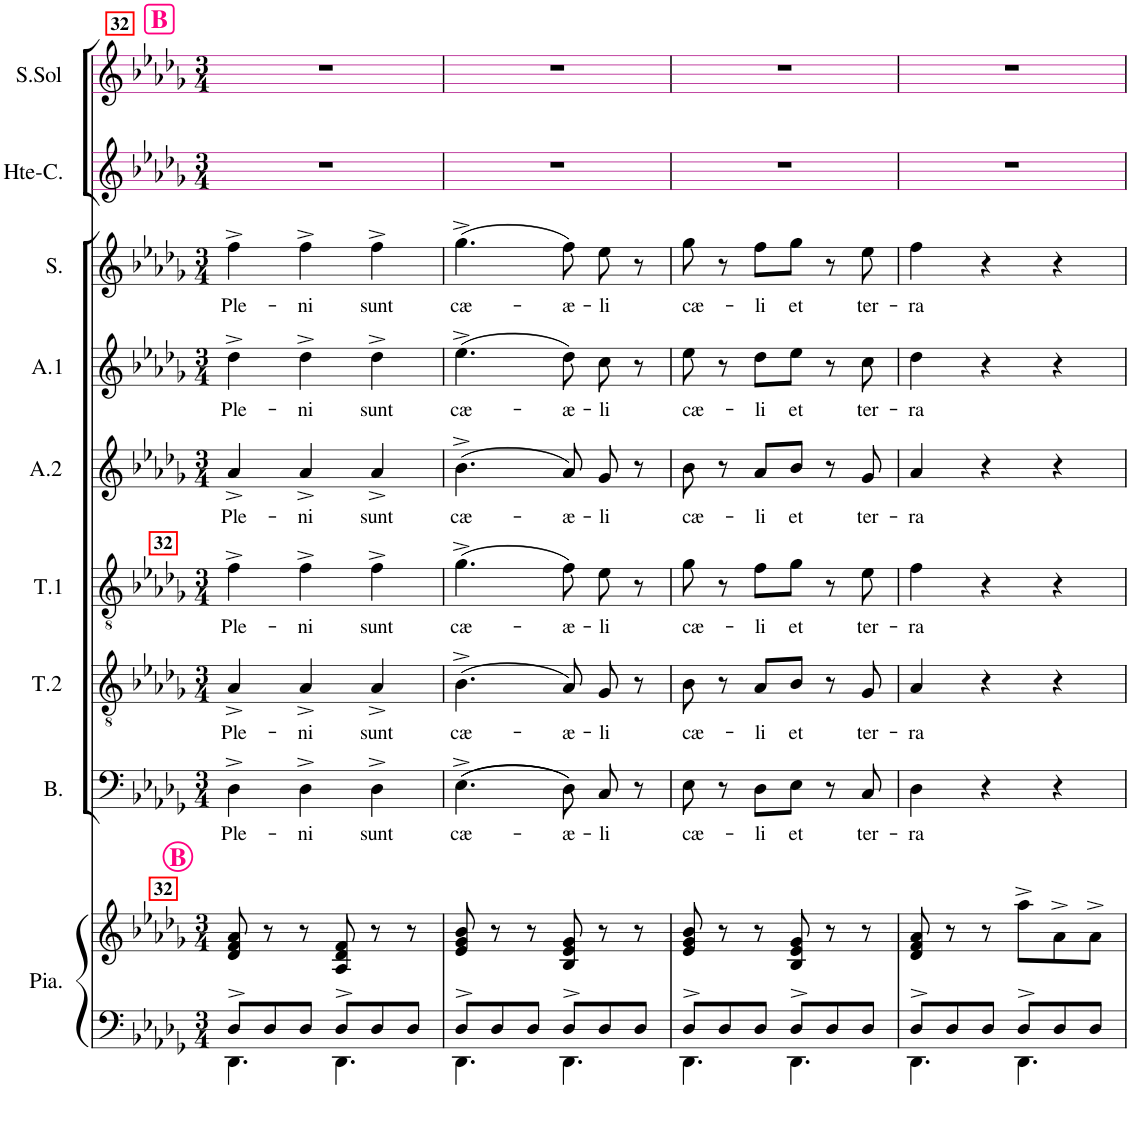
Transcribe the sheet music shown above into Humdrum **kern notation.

**kern	**kern	**kern	**text	**kern	**text	**kern	**text	**kern	**text	**kern	**text	**kern	**text	**kern	**kern
*part9	*part9	*part8	*part8	*part7	*part7	*part6	*part6	*part5	*part5	*part4	*part4	*part3	*part3	*part2	*part1
*staff10	*staff9	*staff8	*staff8	*staff7	*staff7	*staff6	*staff6	*staff5	*staff5	*staff4	*staff4	*staff3	*staff3	*staff2	*staff1
*I"Piano	*	*I"Basse	*	*I"Ténor 2	*	*I"Ténor 1	*	*I"Alto 2	*	*I"Alto 1	*	*I"Soprano	*	*I"Hte-Contre	*I"Soprane Sol
*I'Pia.	*	*I'B.	*	*I'T.2	*	*I'T.1	*	*I'A.2	*	*I'A.1	*	*I'S.	*	*I'Hte-C.	*I'S.Sol
!!LO:PB:g=z
*clefF4	*clefG2	*clefF4	*	*clefGv2	*	*clefGv2	*	*clefG2	*	*clefG2	*	*clefG2	*	*clefG2	*clefG2
*k[b-e-a-d-g-]	*k[b-e-a-d-g-]	*k[b-e-a-d-g-]	*	*k[b-e-a-d-g-]	*	*k[b-e-a-d-g-]	*	*k[b-e-a-d-g-]	*	*k[b-e-a-d-g-]	*	*k[b-e-a-d-g-]	*	*k[b-e-a-d-g-]	*k[b-e-a-d-g-]
*M3/4	*M3/4	*M3/4	*	*M3/4	*	*M3/4	*	*M3/4	*	*M3/4	*	*M3/4	*	*M3/4	*M3/4
!!LO:REH:place=s1:a:B:cj:color=#FF007F:fs=14:t=B
=32	=32	=32	=32	=32	=32	=32	=32	=32	=32	=32	=32	=32	=32	=32	=32
*^	*	*	*	*	*	*	*	*	*	*	*	*	*	*	*
!	!	!	!	!	!	!	!LO:TX:a:B:t=32	!	!	!	!	!	!	!	!	!
!	!	!LO:TX:a:B:t=32	!	!	!	!	!	!	!	!	!	!	!	!	!	!
!	!	!LO:TX:a:B:color=#FF007F:t=B	!	!	!	!	!	!	!	!	!	!	!	!	!	!
!	!	!	!	!LO:LY:b	!	!LO:LY:b	!	!LO:LY:b	!	!LO:LY:b	!	!LO:LY:b	!	!LO:LY:b	!	!
8D-^/L	4.DD-\	8d-/ 8f/ 8a-/	4D-^\	Ple-	4A-^/	Ple-	4f^\	Ple-	4a-^/	Ple-	4dd-^\	Ple-	4ff^\	Ple-	2.r	2.r
8D-/	.	8r	.	.	.	.	.	.	.	.	.	.	.	.	.	.
!	!	!	!	!LO:LY:b	!	!LO:LY:b	!	!LO:LY:b	!	!LO:LY:b	!	!LO:LY:b	!	!LO:LY:b	!	!
8D-/J	.	8r	4D-^\	-ni	4A-^/	-ni	4f^\	-ni	4a-^/	-ni	4dd-^\	-ni	4ff^\	-ni	.	.
8D-^/L	4.DD-\	8A-/ 8d-/ 8f/	.	.	.	.	.	.	.	.	.	.	.	.	.	.
!	!	!	!	!LO:LY:b	!	!LO:LY:b	!	!LO:LY:b	!	!LO:LY:b	!	!LO:LY:b	!	!LO:LY:b	!	!
8D-/	.	8r	4D-^\	sunt	4A-^/	sunt	4f^\	sunt	4a-^/	sunt	4dd-^\	sunt	4ff^\	sunt	.	.
8D-/J	.	8r	.	.	.	.	.	.	.	.	.	.	.	.	.	.
=33	=33	=33	=33	=33	=33	=33	=33	=33	=33	=33	=33	=33	=33	=33	=33	=33
!	!	!	!	!LO:LY:b	!	!LO:LY:b	!	!LO:LY:b	!	!LO:LY:b	!	!LO:LY:b	!	!LO:LY:b	!	!
8D-^/L	4.DD-\	8e-/ 8g-/ 8b-/	((4.E-^\	cæ-	(4.B-^\	cæ-	(4.g-^\	cæ-	(4.b-^\	cæ-	(4.ee-^\	cæ-	(4.gg-^\	cæ-	2.r	2.r
8D-/	.	8r	.	.	.	.	.	.	.	.	.	.	.	.	.	.
8D-/J	.	8r	.	.	.	.	.	.	.	.	.	.	.	.	.	.
!	!	!	!	!LO:LY:b	!	!LO:LY:b	!	!LO:LY:b	!	!LO:LY:b	!	!LO:LY:b	!	!LO:LY:b	!	!
8D-^/L	4.DD-\	8B-/ 8e-/ 8g-/	8D-\))	-æ-	8A-/)	-æ-	8f\)	-æ-	8a-/)	-æ-	8dd-\)	-æ-	8ff\)	-æ-	.	.
!	!	!	!	!LO:LY:b	!	!LO:LY:b	!	!LO:LY:b	!	!LO:LY:b	!	!LO:LY:b	!	!LO:LY:b	!	!
8D-/	.	8r	8C/	-li	8G-/	-li	8e-\	-li	8g-/	-li	8cc\	-li	8ee-\	-li	.	.
8D-/J	.	8r	8r	.	8r	.	8r	.	8r	.	8r	.	8r	.	.	.
=34	=34	=34	=34	=34	=34	=34	=34	=34	=34	=34	=34	=34	=34	=34	=34	=34
!	!	!	!	!LO:LY:b	!	!LO:LY:b	!	!LO:LY:b	!	!LO:LY:b	!	!LO:LY:b	!	!LO:LY:b	!	!
8D-^/L	4.DD-\	8e-/ 8g-/ 8b-/	8E-\	cæ-	8B-\	cæ-	8g-\	cæ-	8b-\	cæ-	8ee-\	cæ-	8gg-\	cæ-	2.r	2.r
8D-/	.	8r	8r	.	8r	.	8r	.	8r	.	8r	.	8r	.	.	.
!	!	!	!	!LO:LY:b	!	!LO:LY:b	!	!LO:LY:b	!	!LO:LY:b	!	!LO:LY:b	!	!LO:LY:b	!	!
8D-/J	.	8r	8D-\L	-li	8A-/L	-li	8f\L	-li	8a-/L	-li	8dd-\L	-li	8ff\L	-li	.	.
!	!	!	!	!LO:LY:b	!	!LO:LY:b	!	!LO:LY:b	!	!LO:LY:b	!	!LO:LY:b	!	!LO:LY:b	!	!
8D-^/L	4.DD-\	8B-/ 8e-/ 8g-/	8E-\J	et	8B-/J	et	8g-\J	et	8b-/J	et	8ee-\J	et	8gg-\J	et	.	.
8D-/	.	8r	8r	.	8r	.	8r	.	8r	.	8r	.	8r	.	.	.
!	!	!	!	!LO:LY:b	!	!LO:LY:b	!	!LO:LY:b	!	!LO:LY:b	!	!LO:LY:b	!	!LO:LY:b	!	!
8D-/J	.	8r	8C/	ter-	8G-/	ter-	8e-\	ter-	8g-/	ter-	8cc\	ter-	8ee-\	ter-	.	.
=35	=35	=35	=35	=35	=35	=35	=35	=35	=35	=35	=35	=35	=35	=35	=35	=35
!	!	!	!	!LO:LY:b	!	!LO:LY:b	!	!LO:LY:b	!	!LO:LY:b	!	!LO:LY:b	!	!LO:LY:b	!	!
8D-^/L	4.DD-\	8d-/ 8f/ 8a-/	4D-\	-ra	4A-/	-ra	4f\	-ra	4a-/	-ra	4dd-\	-ra	4ff\	-ra	2.r	2.r
8D-/	.	8r	.	.	.	.	.	.	.	.	.	.	.	.	.	.
8D-/J	.	8r	4r	.	4r	.	4r	.	4r	.	4r	.	4r	.	.	.
8D-^/L	4.DD-\	8aa-^\L	.	.	.	.	.	.	.	.	.	.	.	.	.	.
8D-/	.	8a-^\	4r	.	4r	.	4r	.	4r	.	4r	.	4r	.	.	.
8D-/J	.	8a-^\J	.	.	.	.	.	.	.	.	.	.	.	.	.	.
*v	*v	*	*	*	*	*	*	*	*	*	*	*	*	*	*	*
=	=	=	=	=	=	=	=	=	=	=	=	=	=	=	=
*-	*-	*-	*-	*-	*-	*-	*-	*-	*-	*-	*-	*-	*-	*-	*-
